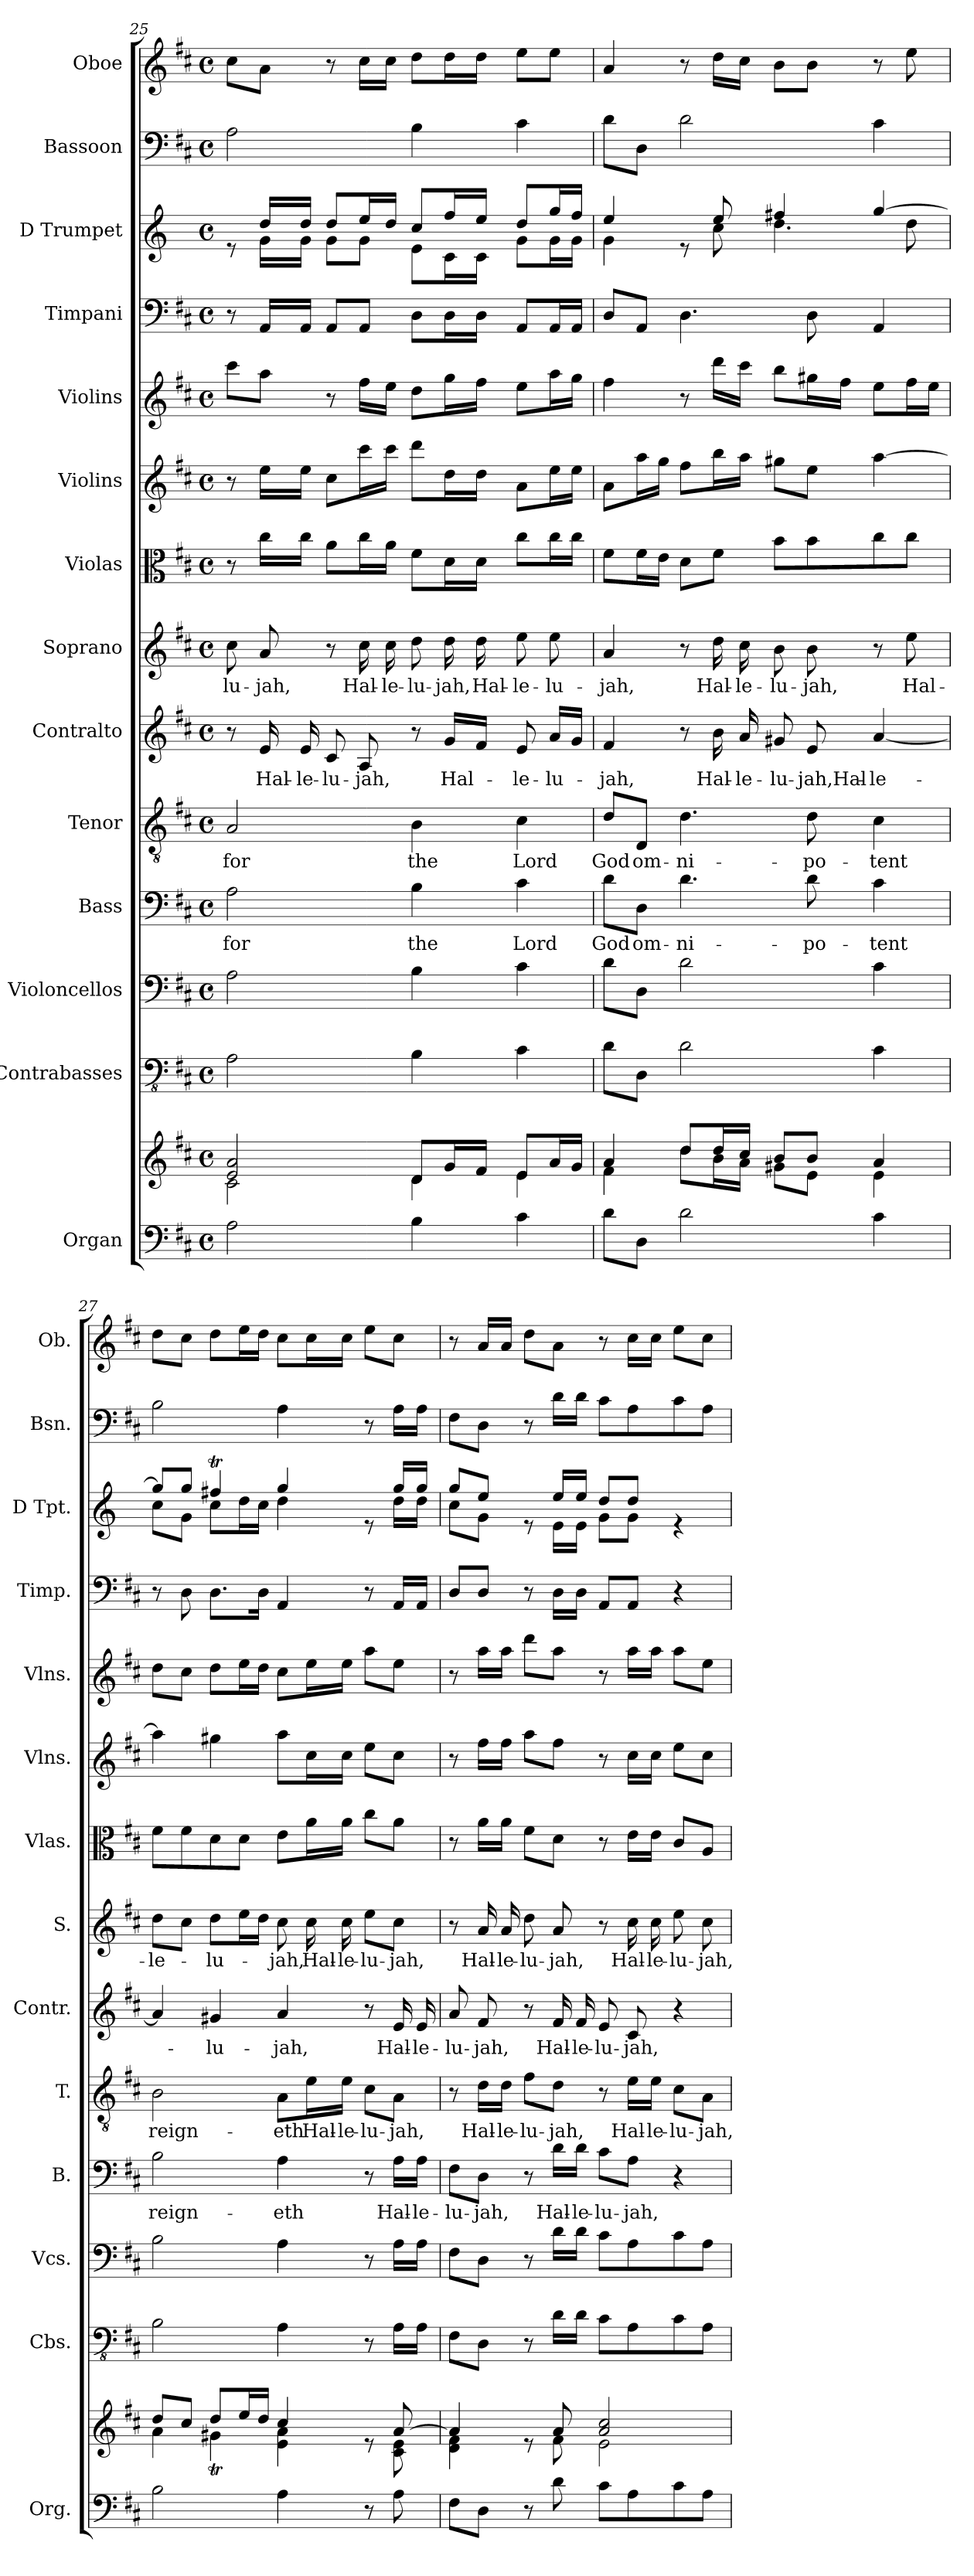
**kern	**kern	**kern	**kern	**kern	**text	**kern	**text	**kern	**text	**kern	**text	**kern	**kern	**kern	**kern	**kern	**kern	**kern
*part14	*part14	*part13	*part12	*part11	*part11	*part10	*part10	*part9	*part9	*part8	*part8	*part7	*part6	*part5	*part4	*part3	*part2	*part1
*staff15	*staff14	*staff13	*staff12	*staff11	*staff11	*staff10	*staff10	*staff9	*staff9	*staff8	*staff8	*staff7	*staff6	*staff5	*staff4	*staff3	*staff2	*staff1
*I"Organ	*	*I"Contrabasses	*I"Violoncellos	*I"Bass	*	*I"Tenor	*	*I"Contralto	*	*I"Soprano	*	*I"Violas	*I"Violins	*I"Violins	*I"Timpani	*I"D Trumpet	*I"Bassoon	*I"Oboe
*I'Org.	*	*I'Cbs.	*I'Vcs.	*I'B.	*	*I'T.	*	*I'Contr.	*	*I'S.	*	*I'Vlas.	*I'Vlns.	*I'Vlns.	*I'Timp.	*I'D Tpt.	*I'Bsn.	*I'Ob.
!!LO:PB:g=z
*clefF4	*clefG2	*clefFv4	*clefF4	*clefF4	*	*clefGv2	*	*clefG2	*	*clefG2	*	*clefC3	*clefG2	*clefG2	*clefF4	*clefG2	*clefF4	*clefG2
*	*	*	*	*	*	*	*	*	*	*	*	*	*	*	*	*ITrd-1c-2	*	*
*k[f#c#]	*k[f#c#]	*k[f#c#]	*k[f#c#]	*k[f#c#]	*	*k[f#c#]	*	*k[f#c#]	*	*k[f#c#]	*	*k[f#c#]	*k[f#c#]	*k[f#c#]	*k[f#c#]	*k[f#c#]	*k[f#c#]	*k[f#c#]
*M4/4	*M4/4	*M4/4	*M4/4	*M4/4	*	*M4/4	*	*M4/4	*	*M4/4	*	*M4/4	*M4/4	*M4/4	*M4/4	*M4/4	*M4/4	*M4/4
*met(c)	*met(c)	*met(c)	*met(c)	*met(c)	*	*met(c)	*	*met(c)	*	*met(c)	*	*met(c)	*met(c)	*met(c)	*met(c)	*met(c)	*met(c)	*met(c)
=25	=25	=25	=25	=25	=25	=25	=25	=25	=25	=25	=25	=25	=25	=25	=25	=25	=25	=25
*	*^	*	*	*	*	*	*	*	*	*	*	*	*	*	*	*^	*	*
2A\	2e/ 2a/	2c#\	2AA\	2A\	2A\	for	2A/	for	8r	.	8cc#\	-lu-	8r	8r	8ccc#\L	8r	8re	8ryy	2A\	8cc#\L
.	.	.	.	.	.	.	.	.	16e/	Hal-	8a/	-jah,	16cc#\LL	16ee\LL	8aa\J	16AA/LL	16ee/LL	16a\LL	.	8a\J
.	.	.	.	.	.	.	.	.	16e/	-le-	.	.	16cc#\JJ	16ee\JJ	.	16AA/JJ	16ee/JJ	16a\JJ	.	.
.	.	.	.	.	.	.	.	.	8c#/	-lu-	8r	.	8a\L	8cc#\L	8r	8AA/L	8ee/L	8a\L	.	8r
.	.	.	.	.	.	.	.	.	8A/	-jah,	16cc#\	Hal-	16cc#\L	16ccc#\L	16ff#\LL	8AA/J	16ff#/L	8a\J	.	16cc#\LL
.	.	.	.	.	.	.	.	.	.	.	16cc#\	-le-	16a\JJ	16ccc#\JJ	16ee\JJ	.	16ee/JJ	.	.	16cc#\JJ
4B\	8d/L	4d\	4BB\	4B\	4B\	the	4B\	the	8r	.	8dd\	-lu-	8f#\L	8ddd\L	8dd\L	8D\L	8dd/L	8f#\L	4B\	8dd\L
.	16g/L	.	.	.	.	.	.	.	16g/LL	Hal-	16dd\	-jah,	16d\L	16dd\L	16gg\L	16D\L	16gg/L	16d\L	.	16dd\L
.	16f#/JJ	.	.	.	.	.	.	.	16f#/JJ	.	16dd\	Hal-	16d\JJ	16dd\JJ	16ff#\JJ	16D\JJ	16ff#/JJ	16d\JJ	.	16dd\JJ
4c#\	8e/L	4e\	4C#\	4c#\	4c#\	Lord	4c#\	Lord	8e/	-le-	8ee\	-le-	8cc#\L	8a\L	8ee\L	8AA/L	8ee/L	8a\L	4c#\	8ee\L
.	16a/L	.	.	.	.	.	.	.	16a/LL	-lu-	8ee\	-lu-	16cc#\L	16ee\L	16aa\L	16AA/L	16aa/L	16a\L	.	8ee\J
.	16g/JJ	.	.	.	.	.	.	.	16g/JJ	.	.	.	16cc#\JJ	16ee\JJ	16gg\JJ	16AA/JJ	16gg/JJ	16a\JJ	.	.
=26	=26	=26	=26	=26	=26	=26	=26	=26	=26	=26	=26	=26	=26	=26	=26	=26	=26	=26	=26	=26
8d\L	4a/	4f#\	8D\L	8d\L	8d\L	God	8d/L	God	4f#/	-jah,	4a/	-jah,	8f#\L	8a\L	4ff#\	8D/L	4ff#/	4a\	8d\L	4a/
8D\J	.	.	8DD\J	8D\J	8D\J	om-	8D/J	om-	.	.	.	.	16f#\L	16aa\L	.	8AA/J	.	.	8D\J	.
.	.	.	.	.	.	.	.	.	.	.	.	.	16e\JJ	16gg\JJ	.	.	.	.	.	.
2d\	8dd/L	8dd\L	2D\	2d\	4.d\	-ni-	4.d\	-ni-	8r	.	8r	.	8d\L	8ff#\L	8r	4.D\	8re	8ryy	2d\	8r
.	16dd/L	16b\L	.	.	.	.	.	.	16b\	Hal-	16dd\	Hal-	8f#\J	16bb\L	16ddd\LL	.	8ff#/	8dd\	.	16dd\LL
.	16cc#/JJ	16a\JJ	.	.	.	.	.	.	16a/	-le-	16cc#\	-le-	.	16aa\JJ	16ccc#\JJ	.	.	.	.	16cc#\JJ
.	8b/L	8g#X\L	.	.	.	.	.	.	8g#X/	-lu-	8b\	-lu-	8b\L	8gg#X\L	8bb\L	.	4gg#X/	4.ee\	.	8b\L
.	8b/J	8e\J	.	.	8d\	-po-	8d\	-po-	8e/	-jah,Hal-	8b\	-jah,	8b\	8ee\J	16gg#X\L	8D\	.	.	.	8b\J
.	.	.	.	.	.	.	.	.	.	.	.	.	.	.	16ff#\JJ	.	.	.	.	.
4c#\	4a/	4e\	4C#\	4c#\	4c#\	-tent	4c#\	-tent	[4a/	-le-	8r	.	8cc#\	[4aa\	8ee\L	4AA/	[4aa/	.	4c#\	8r
.	.	.	.	.	.	.	.	.	.	.	8ee\	Hal-	8cc#\J	.	16ff#\L	.	.	8ee\	.	8ee\
.	.	.	.	.	.	.	.	.	.	.	.	.	.	.	16ee\JJ	.	.	.	.	.
=27	=27	=27	=27	=27	=27	=27	=27	=27	=27	=27	=27	=27	=27	=27	=27	=27	=27	=27	=27	=27
2B\	8dd/L	4a\	2BB\	2B\	2B\	reign-	2B\	reign-	4a/]	.	8dd\L	-le-	8f#\L	4aa\]	8dd\L	8r	8aa/L]	8dd\L	2B\	8dd\L
.	8cc#/J	.	.	.	.	.	.	.	.	.	8cc#\J	.	8f#\	.	8cc#\J	8D\	8aa/J	8a\J	.	8cc#\J
.	8dd/L	4g#Xt\	.	.	.	.	.	.	4g#X/	-lu-	8dd\L	-lu-	8d\	4gg#X\	8dd\L	8.D\L	4gg#Xt/	8dd\L	.	8dd\L
.	16ee/L	.	.	.	.	.	.	.	.	.	16ee\L	.	8d\J	.	16ee\L	.	.	16ee\L	.	16ee\L
.	16dd/JJ	.	.	.	.	.	.	.	.	.	16dd\JJ	.	.	.	16dd\JJ	16D\Jk	.	16dd\JJ	.	16dd\JJ
4A\	4cc#/	4e\ 4a\	4AA\	4A\	4A\	-eth	8A\L	-eth	4a/	-jah,	8cc#\	-jah,	8e\L	8aa\L	8cc#\L	4AA/	4aa/	4ee\	4A\	8cc#\L
.	.	.	.	.	.	.	16e\L	Hal-	.	.	16cc#\	Hal-	16a\L	16cc#\L	16ee\L	.	.	.	.	16cc#\L
.	.	.	.	.	.	.	16e\JJ	-le-	.	.	16cc#\	-le-	16a\JJ	16cc#\JJ	16ee\JJ	.	.	.	.	16cc#\JJ
8r	8re	8ryy	8r	8r	8r	.	8c#\L	-lu-	8r	.	8ee\L	-lu-	8cc#\L	8ee\L	8aa\L	8r	8re	8ryy	8r	8ee\L
8A\	[8a/	8c#\ 8e\	16AA\LL	16A\LL	16A\LL	Hal-	8A\J	-jah,	16e/	Hal-	8cc#\J	-jah,	8a\J	8cc#\J	8ee\J	16AA/LL	16aa/LL	16ee\LL	16A\LL	8cc#\J
.	.	.	16AA\JJ	16A\JJ	16A\JJ	-le-	.	.	16e/	-le-	.	.	.	.	.	16AA/JJ	16aa/JJ	16ee\JJ	16A\JJ	.
!!LO:PB:g=z
=28	=28	=28	=28	=28	=28	=28	=28	=28	=28	=28	=28	=28	=28	=28	=28	=28	=28	=28	=28	=28
8F#\L	4a/]	4d\ 4f#\	8FF#\L	8F#\L	8F#\L	-lu-	8r	.	8a/	-lu-	8r	.	8r	8r	8r	8D/L	8aa/L	8dd\L	8F#\L	8r
8D\J	.	.	8DD\J	8D\J	8D\J	-jah,	16d\LL	Hal-	8f#/	-jah,	16a/	Hal-	16a\LL	16ff#\LL	16aa\LL	8D/J	8ff#/J	8a\J	8D\J	16a/LL
.	.	.	.	.	.	.	16d\JJ	-le-	.	.	16a/	-le-	16a\JJ	16ff#\JJ	16aa\JJ	.	.	.	.	16a/JJ
8r	8re	8ryy	8r	8r	8r	.	8f#\L	-lu-	8r	.	8dd\	-lu-	8f#\L	8aa\L	8ddd\L	8r	8re	8ryy	8r	8dd\L
8d\	8a/	8f#\	16D\LL	16d\LL	16d\LL	Hal-	8d\J	-jah,	16f#/	Hal-	8a/	-jah,	8d\J	8ff#\J	8aa\J	16D\LL	16ff#/LL	16f#\LL	16d\LL	8a\J
.	.	.	16D\JJ	16d\JJ	16d\JJ	-le-	.	.	16f#/	-le-	.	.	.	.	.	16D\JJ	16ff#/JJ	16f#\JJ	16d\JJ	.
8c#\L	2a/ 2cc#/	2e\	8C#\L	8c#\L	8c#\L	-lu-	8r	.	8e/	-lu-	8r	.	8r	8r	8r	8AA/L	8ee/L	8a\L	8c#\L	8r
8A\	.	.	8AA\	8A\	8A\J	-jah,	16e\LL	Hal-	8c#/	-jah,	16cc#\	Hal-	16e\LL	16cc#\LL	16aa\LL	8AA/J	8ee/J	8a\J	8A\	16cc#\LL
.	.	.	.	.	.	.	16e\JJ	-le-	.	.	16cc#\	-le-	16e\JJ	16cc#\JJ	16aa\JJ	.	.	.	.	16cc#\JJ
8c#\	.	.	8C#\	8c#\	4r	.	8c#\L	-lu-	4r	.	8ee\	-lu-	8c#/L	8ee\L	8aa\L	4r	4re	4ryy	8c#\	8ee\L
8A\J	.	.	8AA\J	8A\J	.	.	8A\J	-jah,	.	.	8cc#\	-jah,	8A/J	8cc#\J	8ee\J	.	.	.	8A\J	8cc#\J
*	*v	*v	*	*	*	*	*	*	*	*	*	*	*	*	*	*	*v	*v	*	*
=	=	=	=	=	=	=	=	=	=	=	=	=	=	=	=	=	=	=
*-	*-	*-	*-	*-	*-	*-	*-	*-	*-	*-	*-	*-	*-	*-	*-	*-	*-	*-
